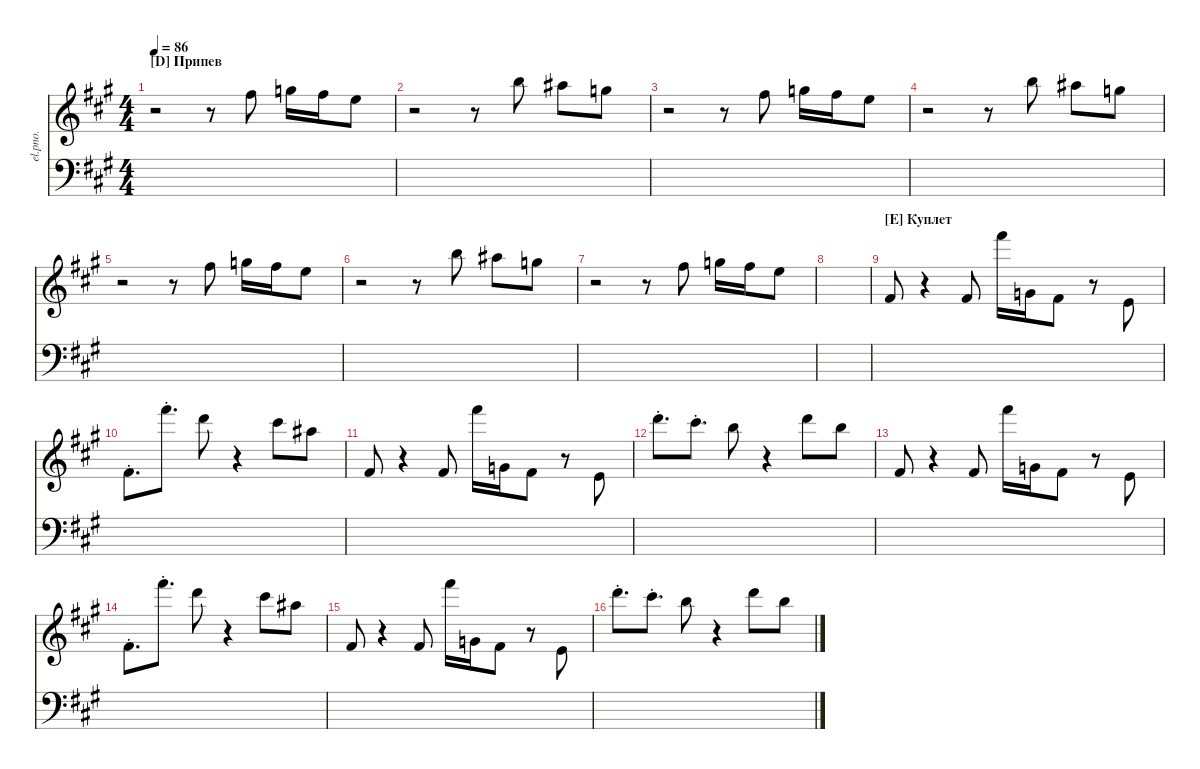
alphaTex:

\defaultSystemsLayout 4
\hideDynamics
\bracketExtendMode nobrackets
\track ("Electric Piano" "el.pno.") {instrument electricpiano1}
\staff {score}
\tuning (E4 B3 G3 D3 A2 E2)
\ts (4 4)
\section ("D" "Припев")
\tempo 86
\clef g2
\ks f#minor
r.2{dy mf beam Down} r.8{beam Down} 14.1{acc #}.8{beam Down} 15.1{acc forcenatural}.16{beam Down} 14.1{acc #}.16{beam Down} 12.1{acc forcenatural}.8{beam Down} |
r.2{beam Down} r.8{beam Down} 19.1{acc forcenatural}.8{beam Down} 18.1{acc #}.8{beam Down} 15.1{acc forcenatural}.8{beam Down} |
r.2{beam Down} r.8{beam Down} 14.1{acc #}.8{beam Down} 15.1{acc forcenatural}.16{beam Down} 14.1{acc #}.16{beam Down} 12.1{acc forcenatural}.8{beam Down} |
r.2{beam Down} r.8{beam Down} 19.1{acc forcenatural}.8{beam Down} 18.1{acc #}.8{beam Down} 15.1{acc forcenatural}.8{beam Down} |
r.2{beam Down} r.8{beam Down} 14.1{acc #}.8{beam Down} 15.1{acc forcenatural}.16{beam Down} 14.1{acc #}.16{beam Down} 12.1{acc forcenatural}.8{beam Down} |
r.2{beam Down} r.8{beam Down} 19.1{acc forcenatural}.8{beam Down} 18.1{acc #}.8{beam Down} 15.1{acc forcenatural}.8{beam Down} |
r.2{beam Down} r.8{beam Down} 14.1{acc #}.8{beam Down} 15.1{acc forcenatural}.16{beam Down} 14.1{acc #}.16{beam Down} 12.1{acc forcenatural}.8{beam Down} |
|
\section ("E" "Куплет")
2.1{acc #}.8{beam Up} r.4{beam Down} 2.1{acc #}.8{beam Up} 26.1{acc #}.16{beam Down} 3.1{acc forcenatural}.16{beam Down} 2.1{acc #}.8{beam Down} r.8{beam Down} 0.1{acc forcenatural}.8{beam Up} |
2.1{st acc #}.8{d beam Down} 26.1{st acc #}.8{d beam Down} 22.1{acc forcenatural}.8{beam Down} r.4{beam Down} 21.1{acc #}.8{beam Down} 18.1{acc #}.8{beam Down} |
2.1{acc #}.8{beam Up} r.4{beam Down} 2.1{acc #}.8{beam Up} 26.1{acc #}.16{beam Down} 3.1{acc forcenatural}.16{beam Down} 2.1{acc #}.8{beam Down} r.8{beam Down} 0.1{acc forcenatural}.8{beam Up} |
22.1{st acc forcenatural}.8{d beam Down} 21.1{st acc #}.8{d beam Down} 19.1{acc forcenatural}.8{beam Down} r.4{beam Down} 22.1{acc forcenatural}.8{beam Down} 19.1{acc forcenatural}.8{beam Down} |
2.1{acc #}.8{beam Up} r.4{beam Down} 2.1{acc #}.8{beam Up} 26.1{acc #}.16{beam Down} 3.1{acc forcenatural}.16{beam Down} 2.1{acc #}.8{beam Down} r.8{beam Down} 0.1{acc forcenatural}.8{beam Up} |
2.1{st acc #}.8{d beam Down} 26.1{st acc #}.8{d beam Down} 22.1{acc forcenatural}.8{beam Down} r.4{beam Down} 21.1{acc #}.8{beam Down} 18.1{acc #}.8{beam Down} |
2.1{acc #}.8{beam Up} r.4{beam Down} 2.1{acc #}.8{beam Up} 26.1{acc #}.16{beam Down} 3.1{acc forcenatural}.16{beam Down} 2.1{acc #}.8{beam Down} r.8{beam Down} 0.1{acc forcenatural}.8{beam Up} |
22.1{st acc forcenatural}.8{d beam Down} 21.1{st acc #}.8{d beam Down} 19.1{acc forcenatural}.8{beam Down} r.4{beam Down} 22.1{acc forcenatural}.8{beam Down} 19.1{acc forcenatural}.8{beam Down}
\staff {score}
\tuning (G2 D2 A1 E1 B0)
\clef f4
\ottava regular
\simile none
\ks f#minor
|
|
|
|
|
|
|
|
|
|
|
|
|
|
|
